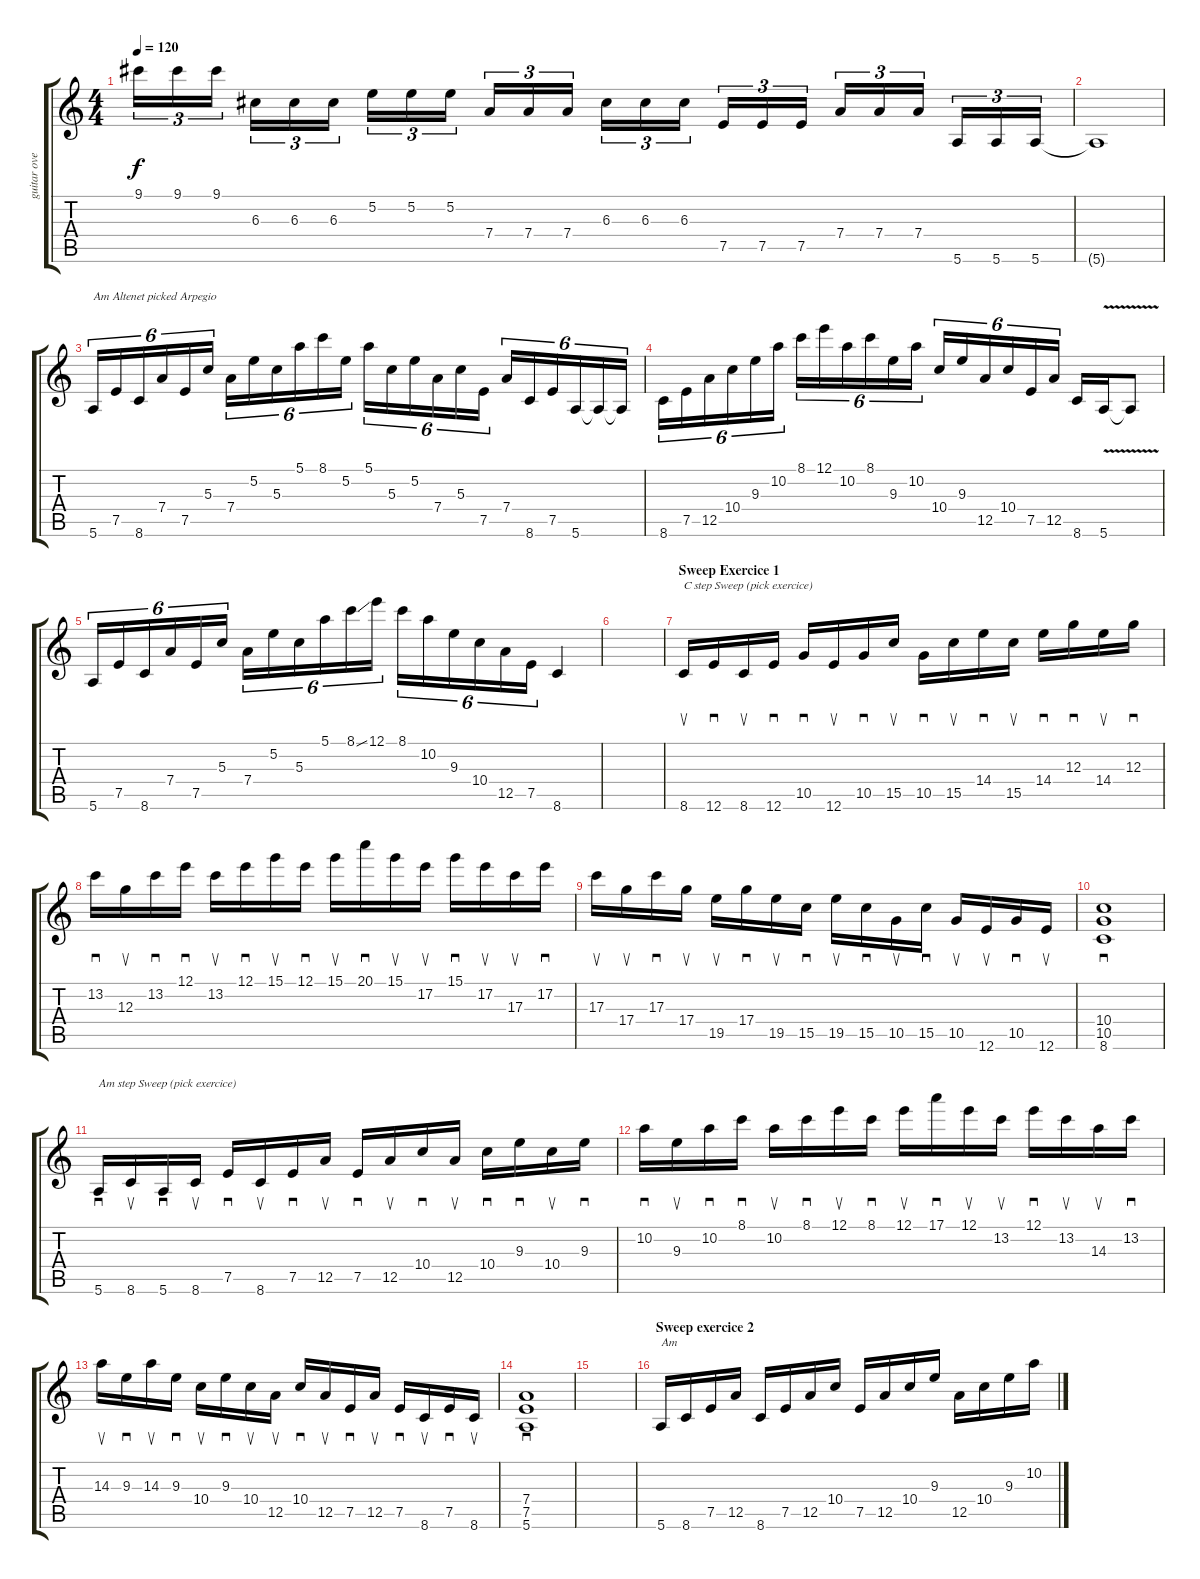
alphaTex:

\track ("guitar overdrive" "guitar ove") {instrument overdrivenguitar}
\staff {score tabs}
\tuning (E4 B3 G3 D3 A2 E2) {hide}
\ts (4 4)
\tempo 120
\clef g2
\ks c
9.1.16{tu (3 2) dy f} 9.1.16{tu (3 2)} 9.1.16{tu (3 2)} 6.3.16{tu (3 2)} 6.3.16{tu (3 2)} 6.3.16{tu (3 2)} 5.2.16{tu (3 2)} 5.2.16{tu (3 2)} 5.2.16{tu (3 2)} 7.4.16{tu (3 2)} 7.4.16{tu (3 2)} 7.4.16{tu (3 2)} 6.3.16{tu (3 2)} 6.3.16{tu (3 2)} 6.3.16{tu (3 2)} 7.5.16{tu (3 2)} 7.5.16{tu (3 2)} 7.5.16{tu (3 2)} 7.4.16{tu (3 2)} 7.4.16{tu (3 2)} 7.4.16{tu (3 2)} 5.6.16{tu (3 2)} 5.6.16{tu (3 2)} 5.6.16{tu (3 2)} |
5.6{t}.1 |
5.6.16{tu (6 4) txt "Am Altenet picked Arpegio "} 7.5.16{tu (6 4)} 8.6.16{tu (6 4)} 7.4.16{tu (6 4)} 7.5.16{tu (6 4)} 5.3.16{tu (6 4)} 7.4.16{tu (6 4)} 5.2.16{tu (6 4)} 5.3.16{tu (6 4)} 5.1.16{tu (6 4)} 8.1.16{tu (6 4)} 5.2.16{tu (6 4)} 5.1.16{tu (6 4)} 5.3.16{tu (6 4)} 5.2.16{tu (6 4)} 7.4.16{tu (6 4)} 5.3.16{tu (6 4)} 7.5.16{tu (6 4)} 7.4.16{tu (6 4)} 8.6.16{tu (6 4)} 7.5.16{tu (6 4)} 5.6.16{tu (6 4)} 5.6{t}.16{tu (6 4)} 5.6{t}.16{tu (6 4)} |
8.6.16{tu (6 4)} 7.5.16{tu (6 4)} 12.5.16{tu (6 4)} 10.4.16{tu (6 4)} 9.3.16{tu (6 4)} 10.2.16{tu (6 4)} 8.1.16{tu (6 4)} 12.1.16{tu (6 4)} 10.2.16{tu (6 4)} 8.1.16{tu (6 4)} 9.3.16{tu (6 4)} 10.2.16{tu (6 4)} 10.4.16{tu (6 4)} 9.3.16{tu (6 4)} 12.5.16{tu (6 4)} 10.4.16{tu (6 4)} 7.5.16{tu (6 4)} 12.5.16{tu (6 4)} 8.6.16 5.6{v}.16 5.6{t}.8 |
5.6.16{tu (6 4)} 7.5.16{tu (6 4)} 8.6.16{tu (6 4)} 7.4.16{tu (6 4)} 7.5.16{tu (6 4)} 5.3.16{tu (6 4)} 7.4.16{tu (6 4)} 5.2.16{tu (6 4)} 5.3.16{tu (6 4)} 5.1.16{tu (6 4)} 8.1{ss}.16{tu (6 4)} 12.1.16{tu (6 4)} 8.1.16{tu (6 4)} 10.2.16{tu (6 4)} 9.3.16{tu (6 4)} 10.4.16{tu (6 4)} 12.5.16{tu (6 4)} 7.5.16{tu (6 4)} 8.6.4 |
|
\section ("" "Sweep Exercice 1")
8.6.16{su txt "C step Sweep (pick exercice)"} 12.6.16{sd} 8.6.16{su} 12.6.16{sd} 10.5.16{sd} 12.6.16{su} 10.5.16{sd} 15.5.16{su} 10.5.16{sd} 15.5.16{su} 14.4.16{sd} 15.5.16{su} 14.4.16{sd} 12.3.16{sd} 14.4.16{su} 12.3.16{sd} |
13.2.16{sd} 12.3.16{su} 13.2.16{sd} 12.1.16{sd} 13.2.16{su} 12.1.16{sd} 15.1.16{su} 12.1.16{sd} 15.1.16{su} 20.1.16{sd} 15.1.16{su} 17.2.16{su} 15.1.16{sd} 17.2.16{su} 17.3.16{su} 17.2.16{sd} |
17.3.16{su} 17.4.16{su} 17.3.16{sd} 17.4.16{su} 19.5.16{su} 17.4.16{sd} 19.5.16{su} 15.5.16{sd} 19.5.16{su} 15.5.16{sd} 10.5.16{su} 15.5.16{sd} 10.5.16{su} 12.6.16{su} 10.5.16{sd} 12.6.16{su} |
(10.4 10.5 8.6).1{sd} |
5.6.16{sd txt "Am step Sweep (pick exercice)"} 8.6.16{su} 5.6.16{sd} 8.6.16{su} 7.5.16{sd} 8.6.16{su} 7.5.16{sd} 12.5.16{su} 7.5.16{sd} 12.5.16{su} 10.4.16{sd} 12.5.16{su} 10.4.16{sd} 9.3.16{sd} 10.4.16{su} 9.3.16{sd} |
10.2.16{sd} 9.3.16{su} 10.2.16{sd} 8.1.16{sd} 10.2.16{su} 8.1.16{sd} 12.1.16{su} 8.1.16{sd} 12.1.16{su} 17.1.16{sd} 12.1.16{su} 13.2.16{su} 12.1.16{sd} 13.2.16{su} 14.3.16{su} 13.2.16{sd} |
14.3.16{su} 9.3.16{sd} 14.3.16{su} 9.3.16{sd} 10.4.16{su} 9.3.16{sd} 10.4.16{su} 12.5.16{su} 10.4.16{sd} 12.5.16{su} 7.5.16{sd} 12.5.16{su} 7.5.16{sd} 8.6.16{su} 7.5.16{sd} 8.6.16{su} |
(7.4 7.5 5.6).1{sd} |
|
\section ("" "Sweep exercice 2")
5.6.16{txt "Am"} 8.6.16 7.5.16 12.5.16 8.6.16 7.5.16 12.5.16 10.4.16 7.5.16 12.5.16 10.4.16 9.3.16 12.5.16 10.4.16 9.3.16 10.2.16
